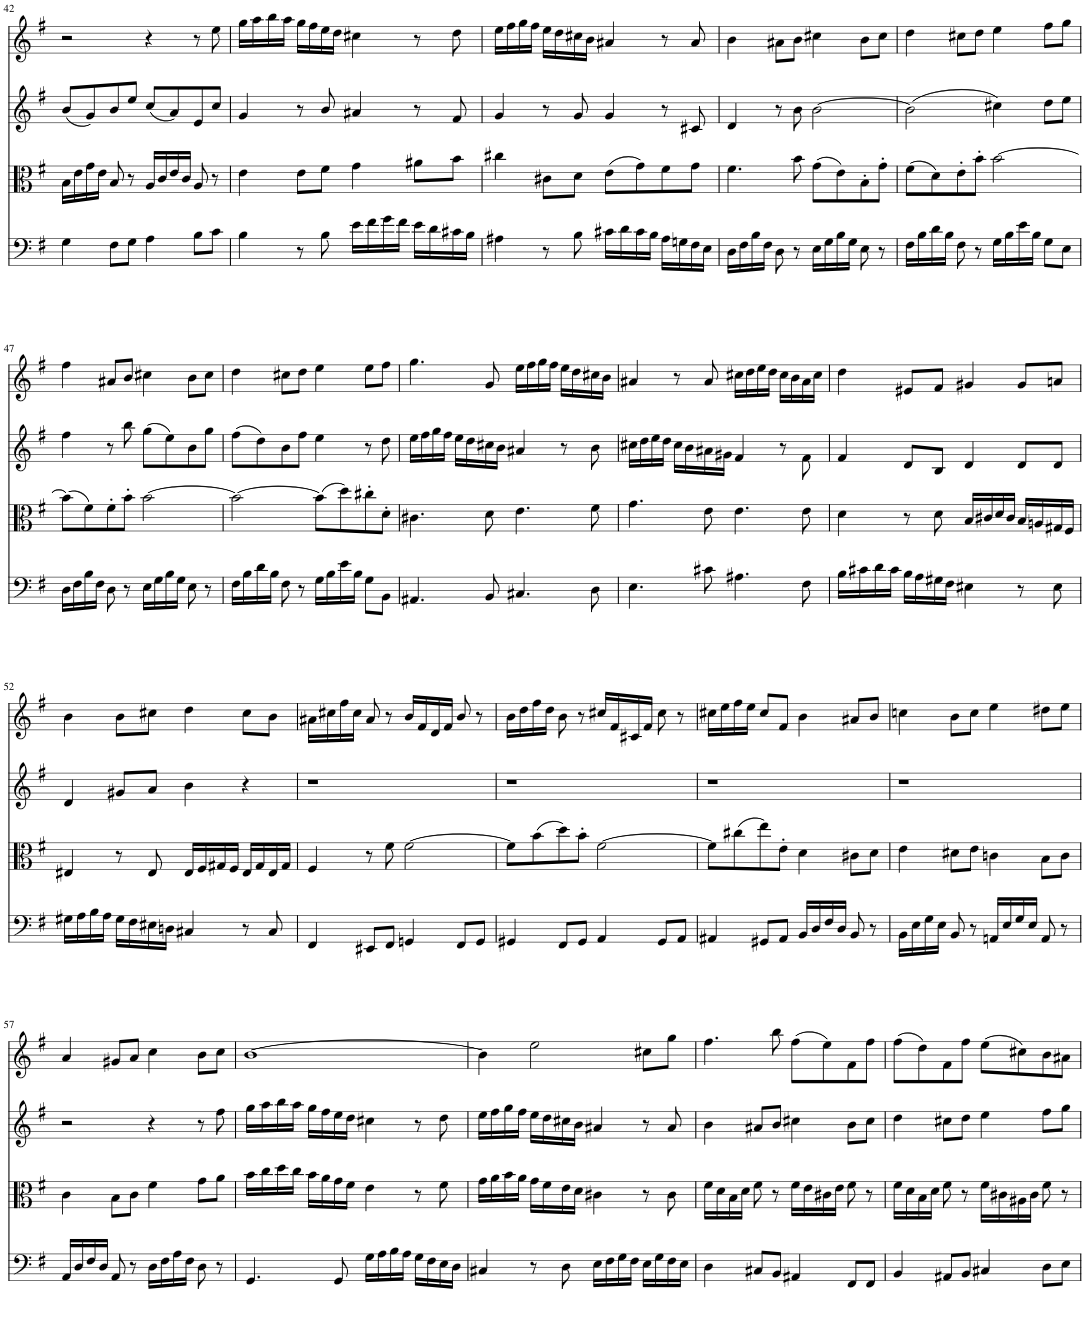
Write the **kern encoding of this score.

**kern	**kern	**kern	**kern
*part4	*part3	*part2	*part1
*staff4	*staff3	*staff2	*staff1
*I"Piano	*I"Piano	*I"Piano	*I"Piano
*I'Pno	*I'Pno	*I'Pno	*I'Pno
!!LO:PB:g=z
*clefF4	*clefC3	*clefG2	*clefG2
*k[f#]	*k[f#]	*k[f#]	*k[f#]
*M4/4	*M4/4	*M4/4	*M4/4
*met(c)	*met(c)	*met(c)	*met(c)
=42	=42	=42	=42
4G\	16B\LL	(8b/L	2r
.	16e\	.	.
.	16g\	8g/)	.
.	16e\JJ	.	.
8F#\L	8B/	8b/	.
8G\J	8r	8ee/J	.
4A\	16A/LL	(8cc/L	4r
.	16c/	.	.
.	16e/	8a/)	.
.	16c/JJ	.	.
8B\L	8A/	8e/	8r
8c\J	8r	8cc/J	8ee\
=43	=43	=43	=43
4B\	4e\	4g/	16gg\LL
.	.	.	16aa\
.	.	.	16bb\
.	.	.	16aa\JJ
8r	8e\L	8r	16gg\LL
.	.	.	16ff#\
8B\	8f#\J	8b/	16ee\
.	.	.	16dd\JJ
16e\LL	4g\	4a#X/	4cc#X\
16f#\	.	.	.
16g\	.	.	.
16f#\JJ	.	.	.
16e\LL	8a#X\L	8r	8r
16d\	.	.	.
16c#X\	8b\J	8f#/	8dd\
16B\JJ	.	.	.
=44	=44	=44	=44
4A#X\	4cc#X\	4g/	16ee\LL
.	.	.	16ff#\
.	.	.	16gg\
.	.	.	16ff#\JJ
8r	8c#X\L	8r	16ee\LL
.	.	.	16dd\
8B\	8d\J	8g/	16cc#X\
.	.	.	16b\JJ
16c#X\LL	(8e\L	4g/	4a#X/
16d\	.	.	.
16c#\	8g\)	.	.
16B\JJ	.	.	.
16A#\LL	8f#\	8r	8r
16Gn\	.	.	.
16F#\	8g\J	8c#X/	8a#/
16E\JJ	.	.	.
=45	=45	=45	=45
16D\LL	4.f#\	4d/	4b\
16F#\	.	.	.
16B\	.	.	.
16F#\JJ	.	.	.
8D\	.	8r	8a#X\L
8r	8b\	8b\	8b\J
16E\LL	(8g\L	[2b\	4cc#X\
16G\	.	.	.
16B\	8e\)	.	.
16G\JJ	.	.	.
8E\	8B'\	.	8b\L
8r	8g'\J	.	8cc#\J
=46	=46	=46	=46
16F#\LL	(8f#\L	(2b\]	4dd\
16B\	.	.	.
16d\	8d\)	.	.
16B\JJ	.	.	.
8F#\	8e'\	.	8cc#X\L
8r	8b'\J	.	8dd\J
16G\LL	[2b\	4cc#X\)	4ee\
16B\	.	.	.
16e\	.	.	.
16B\JJ	.	.	.
8G\L	.	8dd\L	8ff#\L
8E\J	.	8ee\J	8gg\J
!!LO:LB:g=z
=47	=47	=47	=47
16D\LL	(8b\L]	4ff#\	4ff#\
16F#\	.	.	.
16B\	8f#\)	.	.
16F#\JJ	.	.	.
8D\	8f#'\	8r	8a#X/L
8r	8b'\J	8bb\	8b/J
16E\LL	[2b\	(8gg\L	4cc#X\
16G\	.	.	.
16B\	.	8ee\)	.
16G\JJ	.	.	.
8E\	.	8b\	8b\L
8r	.	8gg\J	8cc#\J
=48	=48	=48	=48
16F#\LL	2b\_	(8ff#\L	4dd\
16B\	.	.	.
16d\	.	8dd\)	.
16B\JJ	.	.	.
8F#\	.	8b\	8cc#X\L
8r	.	8ff#\J	8dd\J
16G\LL	(8b\L]	4ee\	4ee\
16B\	.	.	.
16e\	8dd\)	.	.
16B\JJ	.	.	.
8G\L	8cc#X'\	8r	8ee\L
8BB\J	8d'\J	8dd\	8ff#\J
=49	=49	=49	=49
4.AA#X/	4.c#X\	16ee\LL	4.gg\
.	.	16ff#\	.
.	.	16gg\	.
.	.	16ff#\JJ	.
.	.	16ee\LL	.
.	.	16dd\	.
8BB/	8d\	16cc#X\	8g/
.	.	16b\JJ	.
4.C#X/	4.e\	4a#X/	16ee\LL
.	.	.	16ff#\
.	.	.	16gg\
.	.	.	16ff#\JJ
.	.	8r	16ee\LL
.	.	.	16dd\
8D\	8f#\	8b\	16cc#X\
.	.	.	16b\JJ
=50	=50	=50	=50
4.E\	4.g\	16cc#X\LL	4a#X/
.	.	16dd\	.
.	.	16ee\	.
.	.	16dd\JJ	.
.	.	16cc#\LL	8r
.	.	16b\	.
8c#X\	8e\	16a#X\	8a#/
.	.	16g#X\JJ	.
4.A#X\	4.e\	4f#/	16cc#X\LL
.	.	.	16dd\
.	.	.	16ee\
.	.	.	16dd\JJ
.	.	8r	16cc#\LL
.	.	.	16b\
8F#\	8e\	8f#\	16a#\
.	.	.	16cc#\JJ
=51	=51	=51	=51
16B\LL	4d\	4f#/	4dd\
16c#X\	.	.	.
16d\	.	.	.
16c#\JJ	.	.	.
16B\LL	8r	8d/L	8e#X/L
16A\	.	.	.
16G#X\	8d\	8B/J	8f#/J
16F#\JJ	.	.	.
4E#X\	16B/LL	4d/	4g#X/
.	16c#X/	.	.
.	16d/	.	.
.	16c#/JJ	.	.
8r	16B/LL	8d/L	8g#/L
.	16An/	.	.
8E#\	16G#X/	8d/J	8an/J
.	16F#/JJ	.	.
!!LO:LB:g=z
=52	=52	=52	=52
16G#X\LL	4E#X/	4d/	4b\
16A\	.	.	.
16B\	.	.	.
16A\JJ	.	.	.
16G#\LL	8r	8g#X/L	8b\L
16F#\	.	.	.
16E#X\	8E#/	8a/J	8cc#X\J
16Dn\JJ	.	.	.
4C#X/	16E#/LL	4b\	4dd\
.	16F#/	.	.
.	16G#X/	.	.
.	16F#/JJ	.	.
8r	16E#/LL	4r	8cc#\L
.	16G#/	.	.
8C#/	16E#/	.	8b\J
.	16G#/JJ	.	.
=53	=53	=53	=53
4FF#/	4F#/	1r	16a#X\LL
.	.	.	16cc#X\
.	.	.	16ff#\
.	.	.	16cc#\JJ
8EE#X/L	8r	.	8a#/
8FF#/J	8f#\	.	8r
4GGn/	[2f#\	.	16b/LL
.	.	.	16f#/
.	.	.	16d/
.	.	.	16f#/JJ
8FF#/L	.	.	8b/
8GG/J	.	.	8r
=54	=54	=54	=54
4GG#X/	8f#\L]	1r	16b\LL
.	.	.	16dd\
.	(8b\	.	16ff#\
.	.	.	16dd\JJ
8FF#/L	8dd\)	.	8b\
8GG#/J	8b'\J	.	8r
4AA/	[2f#\	.	16cc#X/LL
.	.	.	16f#/
.	.	.	16c#X/
.	.	.	16f#/JJ
8GG#/L	.	.	8cc#\
8AA/J	.	.	8r
=55	=55	=55	=55
4AA#X/	8f#\L]	1r	16cc#X\LL
.	.	.	16ee\
.	(8cc#X\	.	16ff#\
.	.	.	16ee\JJ
8GG#X/L	8ee\)	.	8cc#/L
8AA#/J	8e'\J	.	8f#/J
16BB/LL	4d\	.	4b\
16D/	.	.	.
16F#/	.	.	.
16D/JJ	.	.	.
8BB/	8c#X\L	.	8a#X/L
8r	8d\J	.	8b/J
=56	=56	=56	=56
16BB\LL	4e\	1r	4ccn\
16E\	.	.	.
16G\	.	.	.
16E\JJ	.	.	.
8BB/	8d#X\L	.	8b\L
8r	8e\J	.	8cc\J
16AAn/LL	4cn\	.	4ee\
16E/	.	.	.
16G/	.	.	.
16E/JJ	.	.	.
8AA/	8B\L	.	8dd#X\L
8r	8c\J	.	8ee\J
!!LO:LB:g=z
=57	=57	=57	=57
16AA/LL	4c\	2r	4a/
16D/	.	.	.
16F#/	.	.	.
16D/JJ	.	.	.
8AA/	8B\L	.	8g#X/L
8r	8c\J	.	8a/J
16D\LL	4f#\	4r	4cc\
16F#\	.	.	.
16A\	.	.	.
16F#\JJ	.	.	.
8D\	8g\L	8r	8b\L
8r	8a\J	8ff#\	8cc\J
=58	=58	=58	=58
4.GG/	16b\LL	16gg\LL	[1b
.	16cc\	16aa\	.
.	16dd\	16bb\	.
.	16cc\JJ	16aa\JJ	.
.	16b\LL	16gg\LL	.
.	16a\	16ff#\	.
8GG/	16g\	16ee\	.
.	16f#\JJ	16dd\JJ	.
16G\LL	4e\	4cc#X\	.
16A\	.	.	.
16B\	.	.	.
16A\JJ	.	.	.
16G\LL	8r	8r	.
16F#\	.	.	.
16E\	8f#\	8dd\	.
16D\JJ	.	.	.
=59	=59	=59	=59
4C#X/	16g\LL	16ee\LL	4b\]
.	16a\	16ff#\	.
.	16b\	16gg\	.
.	16a\JJ	16ff#\JJ	.
8r	16g\LL	16ee\LL	2ee\
.	16f#\	16dd\	.
8D\	16e\	16cc#X\	.
.	16d\JJ	16b\JJ	.
16E\LL	4c#X\	4a#X/	.
16F#\	.	.	.
16G\	.	.	.
16F#\JJ	.	.	.
16E\LL	8r	8r	8cc#X\L
16G\	.	.	.
16F#\	8c#\	8a#/	8gg\J
16E\JJ	.	.	.
=60	=60	=60	=60
4D\	16f#\LL	4b\	4.ff#\
.	16d\	.	.
.	16B\	.	.
.	16d\JJ	.	.
8C#X/L	8f#\	8a#X/L	.
8BB/J	8r	8b/J	8bb\
4AA#X/	16f#\LL	4cc#X\	(8ff#\L
.	16e\	.	.
.	16c#X\	.	8ee\)
.	16e\JJ	.	.
8FF#/L	8f#\	8b\L	8f#\
8FF#/J	8r	8cc#\J	8ff#\J
=61	=61	=61	=61
4BB/	16f#\LL	4dd\	(8ff#\L
.	16d\	.	.
.	16B\	.	8dd\)
.	16d\JJ	.	.
8AA#X/L	8f#\	8cc#X\L	8f#\
8BB/J	8r	8dd\J	8ff#\J
4C#X/	16f#\LL	4ee\	(8ee\L
.	16c#X\	.	.
.	16A#X\	.	8cc#X\)
.	16c#\JJ	.	.
8D\L	8f#\	8ff#\L	8b\
8E\J	8r	8gg\J	8a#X\J
=	=	=	=
*-	*-	*-	*-
